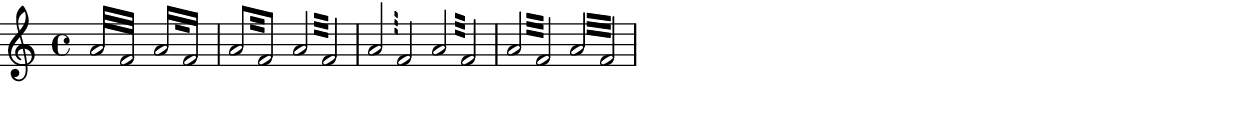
%% Generated by lilypond-book.py
%% Options: [exampleindent=10.16\mm,indent=0\mm,line-width=160\mm]
\include "lilypond-book-preamble.ly"


% ****************************************************************
% Start cut-&-pastable-section
% ****************************************************************



\paper {
  indent = 0\mm
  line-width = 160\mm
  % offset the left padding, also add 1mm as lilypond creates cropped
  % images with a little space on the right
  line-width = #(- line-width (* mm  3.000000) (* mm 1))
}

\layout {
  
}





% ****************************************************************
% ly snippet:
% ****************************************************************
\sourcefilename "engraving-tremolos-with-floating-beams.ly"
\sourcefileline 0
%% DO NOT EDIT this file manually; it is automatically
%% generated from LSR http://lsr.dsi.unimi.it
%% Make any changes in LSR itself, or in Documentation/snippets/new/ ,
%% and then run scripts/auxiliar/makelsr.py
%%
%% This file is in the public domain.
\version "2.17.6"

\header {
%% Translation of GIT committish: 56145dfed8f19bb34459d5b40cab388776d2ec49
  texidoces = "
Si la duración total de un trémolo es menor de una negra, o
exactamente de una blanca, normalmente se compone tipográficamente con
todas las barras de corchea tocando las plicas.  Ciertos estilos de
notación de partituras componen algunas de estas barras como barras
flotantes centradas que no tocan las plicas de las figuras.  El número
de barras flotantes en este tipo de trémolo está controlado por la
propiedad @code{'gap-count } del objeto @code{Beam} y la separación
entre las barras y las plicas se fija con la propiedad @code{'gap}.

"
  doctitlees = "Trémolos con barras flotantes"

%% Translation of GIT committish: 64d521c30b929ac9be37823df577b8f02c8cf0ee
  texidocfr = "
Lorsque la durée totale d'un trémolo est inférieure à la noire,
égale une blanche, ou bien entre une blanche et une ronde, il est
d'usage que toutes les ligatures soient en contact avec les
hampes.  Certains styles de gravure font cependant apparaître des
ligatures détachées, centrées entre les hampes.  Pour ce type de
trémolo, le nombre de hampes flottantes se gère au travers de la
propriété @code{gap-count} de l'objet @code{Beam}, et l'écart
entre ligature et hampe se définit par la propriété @code{gap}.

"
  doctitlefr = "Impression de trémolo avec ligature flottante"

  lsrtags = "repeats, rhythms"

  texidoc = "
If a tremolo's total duration is less than a quarter-note, or exactly a
half-note, or between a half-note and a whole-note, it is normally
typeset with all beams touching the stems.  Certain engraving styles
typeset some of these beams as centered floating beams that do not
touch the stems.  The number of floating beams in this type of tremolo
is controlled with the @code{'gap-count } property of the @code{Beam}
object, and the size of the gaps between beams and stems is set with
the @code{'gap} property.



"
  doctitle = "Engraving tremolos with floating beams"
} % begin verbatim


\relative c'' {
  \repeat tremolo 8 { a32 f }
  \override Beam.gap-count = #1
  \repeat tremolo 8 { a32 f }
  \override Beam.gap-count = #2
  \repeat tremolo 8 { a32 f }
  \override Beam.gap-count = #3
  \repeat tremolo 8 { a32 f }

  \override Beam.gap-count = #3
  \override Beam.gap = #1.33
  \repeat tremolo 8 { a32 f }
  \override Beam.gap = #1
  \repeat tremolo 8 { a32 f }
  \override Beam.gap = #0.67
  \repeat tremolo 8 { a32 f }
  \override Beam.gap = #0.33
  \repeat tremolo 8 { a32 f }
}



% ****************************************************************
% end ly snippet
% ****************************************************************
